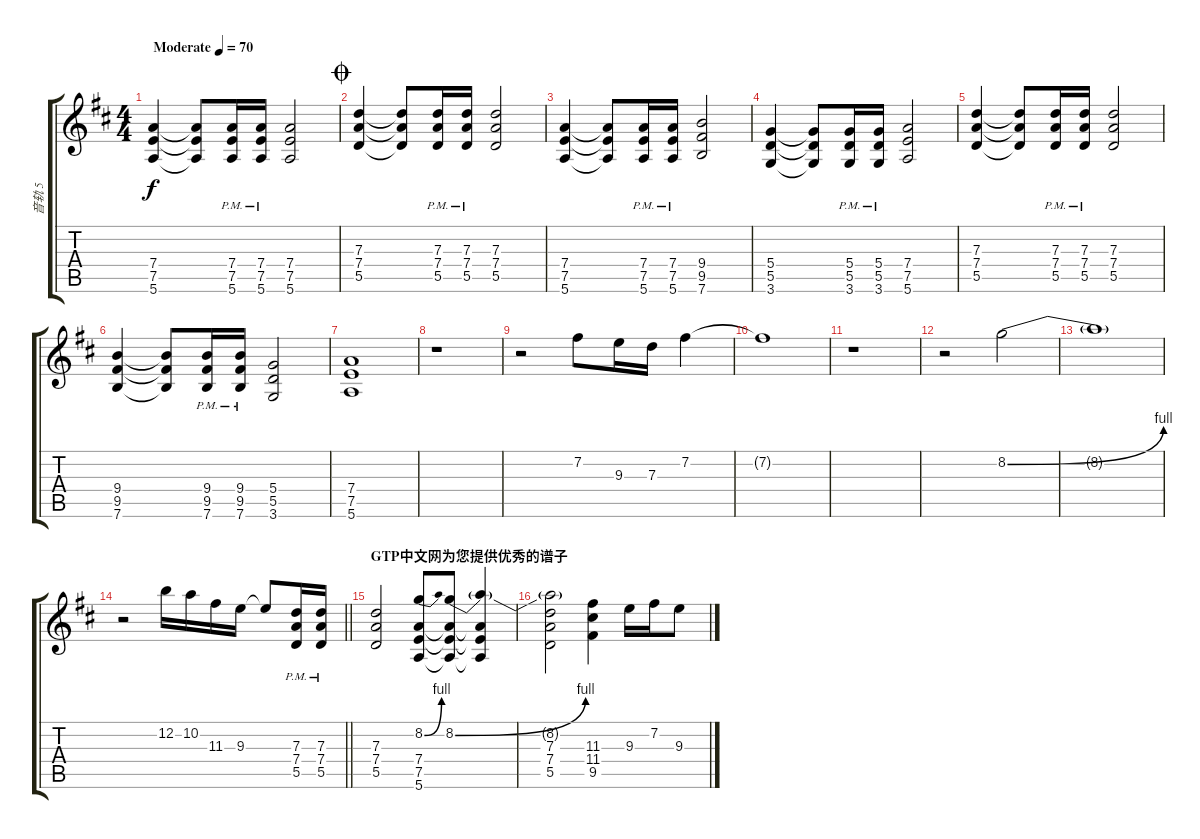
\track ("音轨 5" "音轨 5") {instrument overdrivenguitar}
\staff {score tabs}
\tuning (E4 B3 G3 D3 A2 E2) {hide}
\ts (4 4)
\tempo (70 "Moderate")
\clef g2
\ks d
(7.4 7.5 5.6).4{dy f instrument overdrivenguitar} (7.4{t} 7.5{t} 5.6{t}).8 (7.4{pm} 7.5{pm} 5.6{pm}).16 (7.4{pm} 7.5{pm} 5.6{pm}).16 (7.4 7.5 5.6).2 |
\jump coda
(7.3 7.4 5.5).4 (7.3{t} 7.4{t} 5.5{t}).8 (7.3{pm} 7.4{pm} 5.5{pm}).16 (7.3{pm} 7.4{pm} 5.5).16 (7.3 7.4 5.5).2 |
(7.4 7.5 5.6).4 (7.4{t} 7.5{t} 5.6{t}).8 (7.4{pm} 7.5{pm} 5.6{pm}).16 (7.4{pm} 7.5{pm} 5.6{pm}).16 (9.4 9.5 7.6).2 |
(5.4 5.5 3.6).4 (5.4{t} 5.5{t} 3.6{t}).8 (5.4{pm} 5.5{pm} 3.6{pm}).16 (5.4{pm} 5.5{pm} 3.6{pm}).16 (7.4 7.5 5.6).2 |
(7.3 7.4 5.5).4 (7.3{t} 7.4{t} 5.5{t}).8 (7.3{pm} 7.4{pm} 5.5{pm}).16 (7.3{pm} 7.4{pm} 5.5).16 (7.3 7.4 5.5).2 |
(9.4 9.5 7.6).4 (9.4{t} 9.5{t} 7.6{t}).8 (9.4{pm} 9.5{pm} 7.6{pm}).16 (9.4{pm} 9.5{pm} 7.6{pm}).16 (5.4 5.5 3.6).2 |
(7.4 7.5 5.6).1 |
r.1 |
r.2 7.2.8 9.3.16 7.3.16 7.2.4 |
7.2{t}.1 |
r.1 |
r.2 8.2{be (bend 0 0 60 4)}.2 |
8.2{t}.1 |
\barLineRight lightlight
r.2 12.2.16 10.2.16 11.3.16 9.3.16 9.3{t}.8 (7.3{pm} 7.4{pm} 5.5{pm}).16 (7.3{pm} 7.4{pm} 5.5{pm}).16 |
\section ("" "GTP中文网为您提供优秀的谱子")
(7.3 7.4 5.5).2 (8.2{be (bend 0 0 60 4)} 7.4 7.5 5.6).8 (8.2{be (bend 0 0 60 4)} 7.4{t} 7.5{t} 5.6{t}).8 (8.2{t} 7.4{t} 7.5{t} 5.6{t}).4 |
(8.2{t} 7.3 7.4 5.5).2 (11.3 11.4 9.5).4 9.3.16 7.2.16 9.3.8
